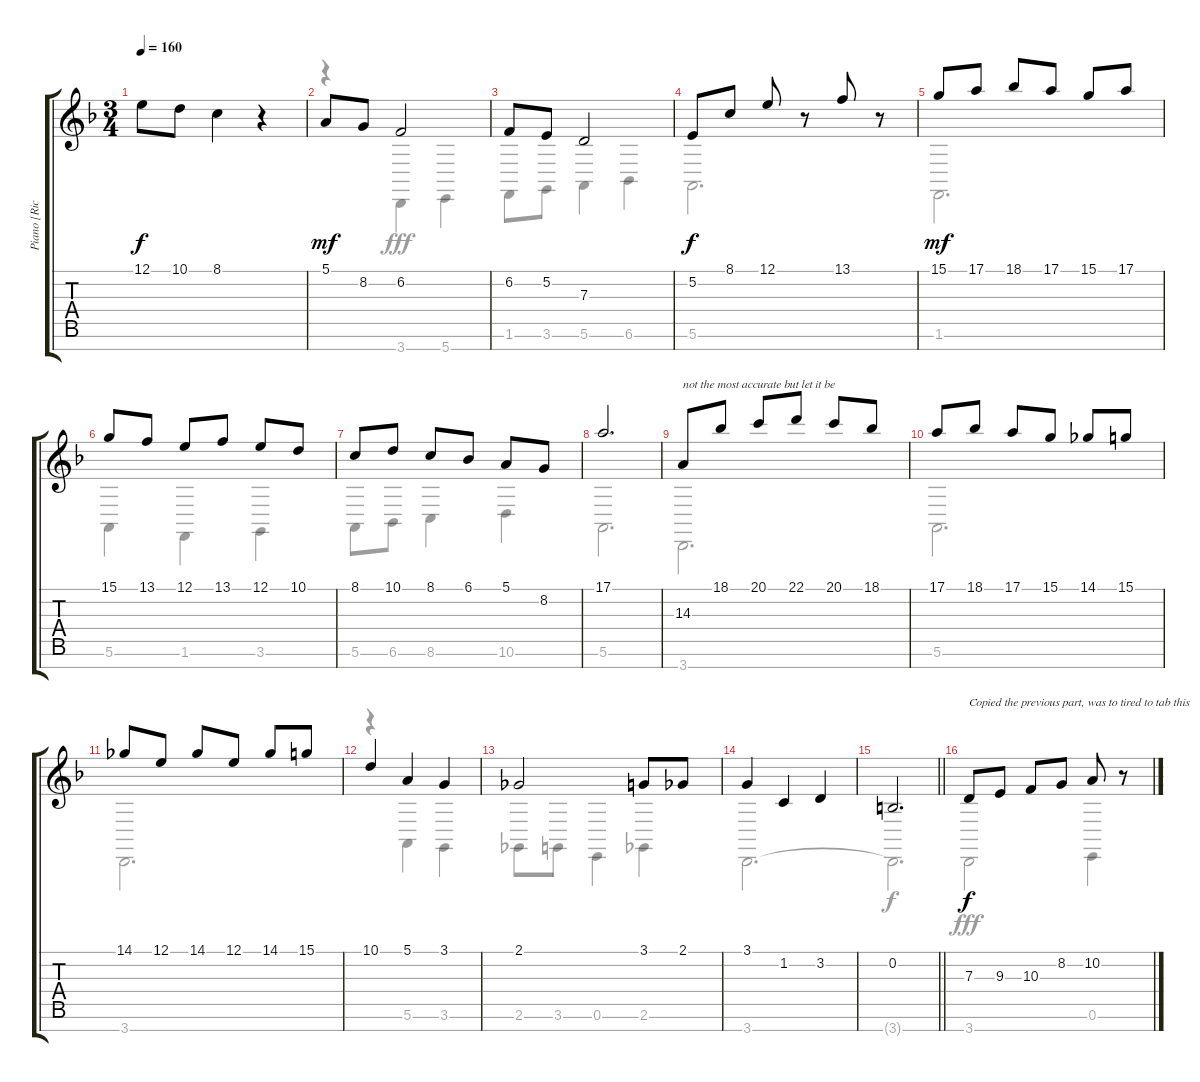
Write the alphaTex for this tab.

\track ("Piano [Richard Wright]" "Piano [Ric") {instrument acousticgrandpiano}
\staff {score tabs}
\tuning (E4 B3 G3 D3 A2 E2 B1) {hide}
\voice
\ts (3 4)
\tempo 160
\clef g2
\ks dminor
12.1.8{dy f} 10.1.8 8.1.4 r.4 |
5.1.8{dy mf} 8.2.8 6.2.2 |
6.2.8 5.2.8 7.3.2 |
5.2.8{dy f} 8.1.8 12.1.8 r.8 13.1.8 r.8 |
15.1.8{dy mf} 17.1.8 18.1.8 17.1.8 15.1.8 17.1.8 |
15.1.8 13.1.8 12.1.8 13.1.8 12.1.8 10.1.8 |
8.1.8 10.1.8 8.1.8 6.1.8 5.1.8 8.2.8 |
17.1.2{d} |
14.3.8{txt "not the most accurate but let it be"} 18.1.8 20.1.8 22.1.8 20.1.8 18.1.8 |
17.1.8 18.1.8 17.1.8 15.1.8 14.1.8 15.1.8 |
14.1.8 12.1.8 14.1.8 12.1.8 14.1.8 15.1.8 |
10.1.4 5.1.4 3.1.4 |
2.1.2 3.1.8 2.1.8 |
3.1.4 1.2.4 3.2.4 |
\barLineRight lightlight
0.2.2{d} |
7.3.8{txt "Copied the previous part, was to tired to tab this" dy f} 9.3.8 10.3.8 8.2.8 10.2.8 r.8
\voice
\clef g2
\ottava regular
\simile none
\ks dminor
|
r.4 3.7.4{dy fff} 5.7.4 |
1.6.8 3.6.8 5.6.4 6.6.4 |
5.6.2{d} |
1.6.2{d} |
5.6.4 1.6.4 3.6.4 |
5.6.8 6.6.8 8.6.4 10.6.4 |
5.6.2{d} |
3.7.2{d} |
5.6.2{d} |
3.7.2{d} |
r.4 5.6.4 3.6.4 |
2.6.8 3.6.8 0.6.4 2.6.4 |
3.7.2{d} |
\barLineRight lightlight
3.7{t}.2{d dy f} |
3.7.2{dy fff} 0.6.4
